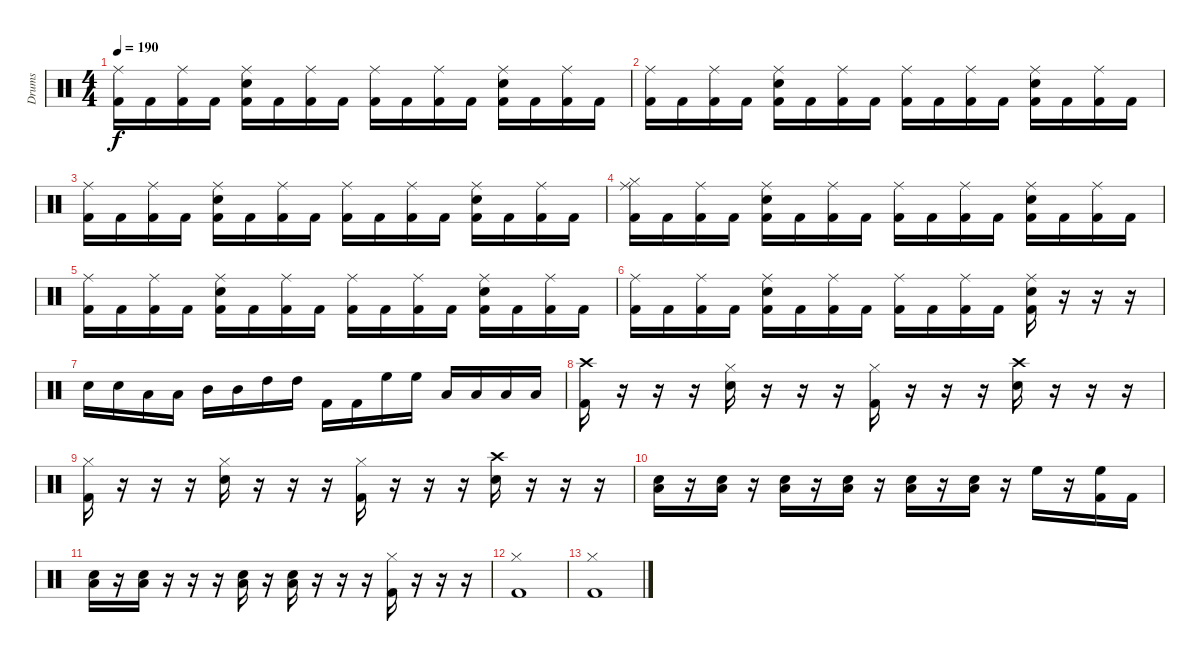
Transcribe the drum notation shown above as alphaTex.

\track ("Drums" "Drums") {instrument percussion}
\staff {score}
\articulation defaults
\ts (4 4)
\tempo 190
\clef neutral
\ks c
("Ride (middle)" "Kick (hit) 2").16{dy f} "Kick (hit) 2".16 ("Ride (middle)" "Kick (hit) 2").16 "Kick (hit) 2".16 ("Ride (middle)" "Electric Snare (hit)" "Kick (hit) 2").16 "Kick (hit) 2".16 ("Ride (middle)" "Kick (hit) 2").16 "Kick (hit) 2".16 ("Ride (middle)" "Kick (hit) 2").16 "Kick (hit) 2".16 ("Ride (middle)" "Kick (hit) 2").16 "Kick (hit) 2".16 ("Ride (middle)" "Electric Snare (hit)" "Kick (hit) 2").16 "Kick (hit) 2".16 ("Ride (middle)" "Kick (hit) 2").16 "Kick (hit) 2".16 |
("Ride (middle)" "Kick (hit) 2").16 "Kick (hit) 2".16 ("Ride (middle)" "Kick (hit) 2").16 "Kick (hit) 2".16 ("Ride (middle)" "Electric Snare (hit)" "Kick (hit) 2").16 "Kick (hit) 2".16 ("Ride (middle)" "Kick (hit) 2").16 "Kick (hit) 2".16 ("Ride (middle)" "Kick (hit) 2").16 "Kick (hit) 2".16 ("Ride (middle)" "Kick (hit) 2").16 "Kick (hit) 2".16 ("Ride (middle)" "Electric Snare (hit)" "Kick (hit) 2").16 "Kick (hit) 2".16 ("Ride (middle)" "Kick (hit) 2").16 "Kick (hit) 2".16 |
("Ride (middle)" "Kick (hit) 2").16 "Kick (hit) 2".16 ("Ride (middle)" "Kick (hit) 2").16 "Kick (hit) 2".16 ("Ride (middle)" "Electric Snare (hit)" "Kick (hit) 2").16 "Kick (hit) 2".16 ("Ride (middle)" "Kick (hit) 2").16 "Kick (hit) 2".16 ("Ride (middle)" "Kick (hit) 2").16 "Kick (hit) 2".16 ("Ride (middle)" "Kick (hit) 2").16 "Kick (hit) 2".16 ("Ride (middle)" "Electric Snare (hit)" "Kick (hit) 2").16 "Kick (hit) 2".16 ("Ride (middle)" "Kick (hit) 2").16 "Kick (hit) 2".16 |
("Hi-Hat (closed)" "Ride (middle)" "Kick (hit) 2").16 "Kick (hit) 2".16 ("Ride (middle)" "Kick (hit) 2").16 "Kick (hit) 2".16 ("Ride (middle)" "Electric Snare (hit)" "Kick (hit) 2").16 "Kick (hit) 2".16 ("Ride (middle)" "Kick (hit) 2").16 "Kick (hit) 2".16 ("Ride (middle)" "Kick (hit) 2").16 "Kick (hit) 2".16 ("Ride (middle)" "Kick (hit) 2").16 "Kick (hit) 2".16 ("Ride (middle)" "Electric Snare (hit)" "Kick (hit) 2").16 "Kick (hit) 2".16 ("Ride (middle)" "Kick (hit) 2").16 "Kick (hit) 2".16 |
("Ride (middle)" "Kick (hit) 2").16 "Kick (hit) 2".16 ("Ride (middle)" "Kick (hit) 2").16 "Kick (hit) 2".16 ("Ride (middle)" "Electric Snare (hit)" "Kick (hit) 2").16 "Kick (hit) 2".16 ("Ride (middle)" "Kick (hit) 2").16 "Kick (hit) 2".16 ("Ride (middle)" "Kick (hit) 2").16 "Kick (hit) 2".16 ("Ride (middle)" "Kick (hit) 2").16 "Kick (hit) 2".16 ("Ride (middle)" "Electric Snare (hit)" "Kick (hit) 2").16 "Kick (hit) 2".16 ("Ride (middle)" "Kick (hit) 2").16 "Kick (hit) 2".16 |
("Ride (middle)" "Kick (hit) 2").16 "Kick (hit) 2".16 ("Ride (middle)" "Kick (hit) 2").16 "Kick (hit) 2".16 ("Ride (middle)" "Electric Snare (hit)" "Kick (hit) 2").16 "Kick (hit) 2".16 ("Ride (middle)" "Kick (hit) 2").16 "Kick (hit) 2".16 ("Ride (middle)" "Kick (hit) 2").16 "Kick (hit) 2".16 ("Ride (middle)" "Kick (hit) 2").16 "Kick (hit) 2".16 ("Ride (middle)" "Electric Snare (hit)" "Kick (hit) 2").16 r.16 r.16 r.16 |
"Electric Snare (hit)".16 "Electric Snare (hit)".16 "Low Tom (hit)".16 "Low Tom (hit)".16 "Mid Tom (hit)".16 "Mid Tom (hit)".16 "High Tom (hit)".16 "High Tom (hit)".16 "Kick (hit) 2".16 "Kick (hit) 2".16 "High Floor Tom (hit)".16 "High Floor Tom (hit)".16 "Low Floor Tom (hit)".16 "Low Floor Tom (hit)".16 "Low Floor Tom (hit)".16 "Low Floor Tom (hit)".16 |
("Crash high (hit)" "Kick (hit) 2").16 r.16 r.16 r.16 ("Hi-Hat (closed)" "Electric Snare (hit)").16 r.16 r.16 r.16 ("Hi-Hat (closed)" "Kick (hit) 2").16 r.16 r.16 r.16 ("Crash high (hit)" "Electric Snare (hit)").16 r.16 r.16 r.16 |
("Hi-Hat (closed)" "Kick (hit) 2").16 r.16 r.16 r.16 ("Hi-Hat (closed)" "Electric Snare (hit)").16 r.16 r.16 r.16 ("Hi-Hat (closed)" "Kick (hit) 2").16 r.16 r.16 r.16 ("Crash high (hit)" "Electric Snare (hit)").16 r.16 r.16 r.16 |
("Low Floor Tom (hit)" "Electric Snare (hit)").16 r.16 ("Low Floor Tom (hit)" "Electric Snare (hit)").16 r.16 ("Low Floor Tom (hit)" "Electric Snare (hit)").16 r.16 ("Low Floor Tom (hit)" "Electric Snare (hit)").16 r.16 ("Low Floor Tom (hit)" "Electric Snare (hit)").16 r.16 ("Low Floor Tom (hit)" "Electric Snare (hit)").16 r.16 "High Floor Tom (hit)".16 r.16 ("High Floor Tom (hit)" "Kick (hit) 2").16 "Kick (hit) 2".16 |
("Low Floor Tom (hit)" "Electric Snare (hit)").16 r.16 ("Low Floor Tom (hit)" "Electric Snare (hit)").16 r.16 r.16 r.16 ("Low Floor Tom (hit)" "Electric Snare (hit)").16 r.16 ("Low Floor Tom (hit)" "Electric Snare (hit)").16 r.16 r.16 r.16 ("Hi-Hat (closed)" "Kick (hit) 2").16 r.16 r.16 r.16 |
("Hi-Hat (closed)" "Kick (hit) 2").1 |
("Hi-Hat (closed)" "Kick (hit) 2").1
